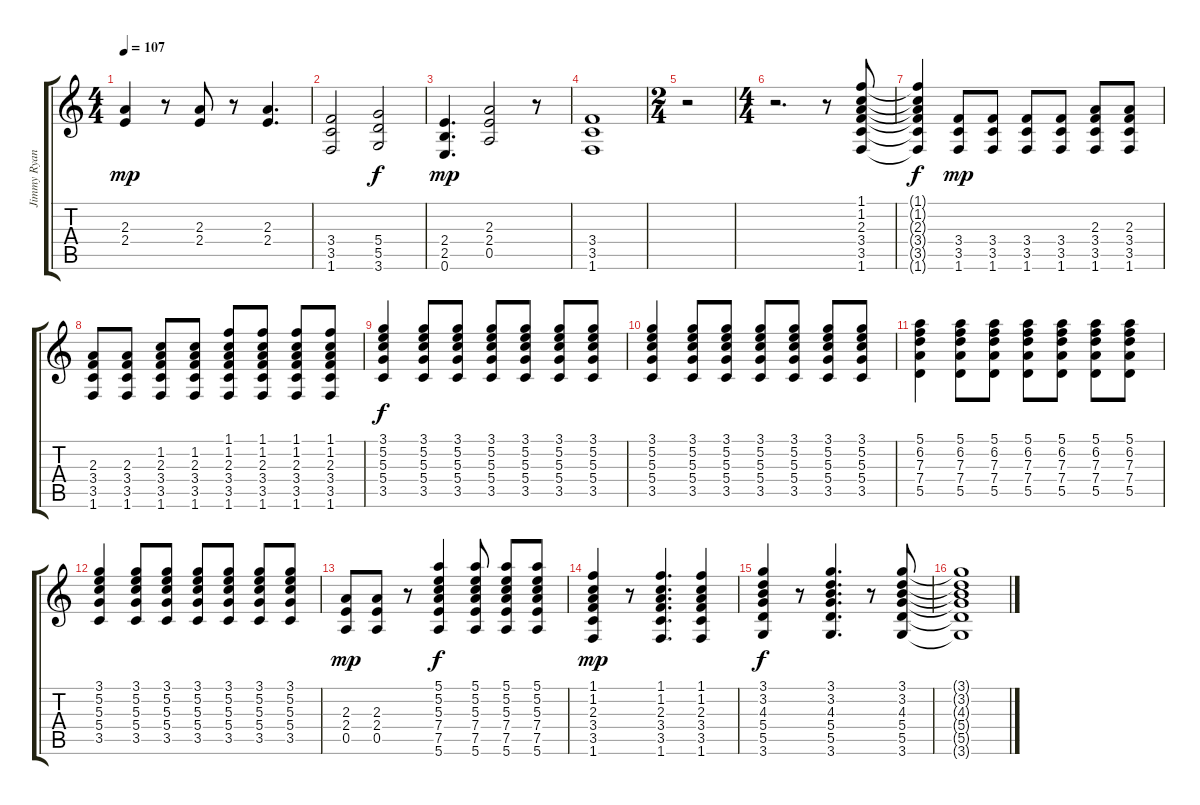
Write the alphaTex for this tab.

\track ("Jimmy Ryan (Electric Guitar)" "Jimmy Ryan") {instrument electricguitarclean}
\staff {score tabs}
\tuning (E4 B3 G3 D3 A2 E2) {hide}
\ts (4 4)
\tempo 107
\clef g2
\ks c
(2.3 2.4).4{dy mp} r.8 (2.3 2.4).8 r.8 (2.3 2.4).4{d} |
(3.4 3.5 1.6).2 (5.4 5.5 3.6).2{dy f} |
(2.4 2.5 0.6).4{d dy mp} (2.3 2.4 0.5).2 r.8 |
(3.4 3.5 1.6).1 |
\ts (2 4)
r.2 |
\ts (4 4)
r.2{d} r.8 (1.1 1.2 2.3 3.4 3.5 1.6).8 |
(1.1{t} 1.2{t} 2.3{t} 3.4{t} 3.5{t} 1.6{t}).4{dy f} (3.4 3.5 1.6).8{dy mp} (3.4 3.5 1.6).8 (3.4 3.5 1.6).8 (3.4 3.5 1.6).8 (2.3 3.4 3.5 1.6).8 (2.3 3.4 3.5 1.6).8 |
(2.3 3.4 3.5 1.6).8 (2.3 3.4 3.5 1.6).8 (1.2 2.3 3.4 3.5 1.6).8 (1.2 2.3 3.4 3.5 1.6).8 (1.1 1.2 2.3 3.4 3.5 1.6).8 (1.1 1.2 2.3 3.4 3.5 1.6).8 (1.1 1.2 2.3 3.4 3.5 1.6).8 (1.1 1.2 2.3 3.4 3.5 1.6).8 |
(3.1 5.2 5.3 5.4 3.5).4{dy f} (3.1 5.2 5.3 5.4 3.5).8 (3.1 5.2 5.3 5.4 3.5).8 (3.1 5.2 5.3 5.4 3.5).8 (3.1 5.2 5.3 5.4 3.5).8 (3.1 5.2 5.3 5.4 3.5).8 (3.1 5.2 5.3 5.4 3.5).8 |
(3.1 5.2 5.3 5.4 3.5).4 (3.1 5.2 5.3 5.4 3.5).8 (3.1 5.2 5.3 5.4 3.5).8 (3.1 5.2 5.3 5.4 3.5).8 (3.1 5.2 5.3 5.4 3.5).8 (3.1 5.2 5.3 5.4 3.5).8 (3.1 5.2 5.3 5.4 3.5).8 |
(5.1 6.2 7.3 7.4 5.5).4 (5.1 6.2 7.3 7.4 5.5).8 (5.1 6.2 7.3 7.4 5.5).8 (5.1 6.2 7.3 7.4 5.5).8 (5.1 6.2 7.3 7.4 5.5).8 (5.1 6.2 7.3 7.4 5.5).8 (5.1 6.2 7.3 7.4 5.5).8 |
(3.1 5.2 5.3 5.4 3.5).4 (3.1 5.2 5.3 5.4 3.5).8 (3.1 5.2 5.3 5.4 3.5).8 (3.1 5.2 5.3 5.4 3.5).8 (3.1 5.2 5.3 5.4 3.5).8 (3.1 5.2 5.3 5.4 3.5).8 (3.1 5.2 5.3 5.4 3.5).8 |
(2.3 2.4 0.5).8{dy mp} (2.3 2.4 0.5).8 r.8 (5.1 5.2 5.3 7.4 7.5 5.6).4{dy f} (5.1 5.2 5.3 7.4 7.5 5.6).8 (5.1 5.2 5.3 7.4 7.5 5.6).8 (5.1 5.2 5.3 7.4 7.5 5.6).8 |
(1.1 1.2 2.3 3.4 3.5 1.6).4{dy mp} r.8 (1.1 1.2 2.3 3.4 3.5 1.6).4{d} (1.1 1.2 2.3 3.4 3.5 1.6).4 |
(3.1 3.2 4.3 5.4 5.5 3.6).4{dy f} r.8 (3.1 3.2 4.3 5.4 5.5 3.6).4{d} r.8 (3.1 3.2 4.3 5.4 5.5 3.6).8 |
(3.1{t} 3.2{t} 4.3{t} 5.4{t} 5.5{t} 3.6{t}).1
